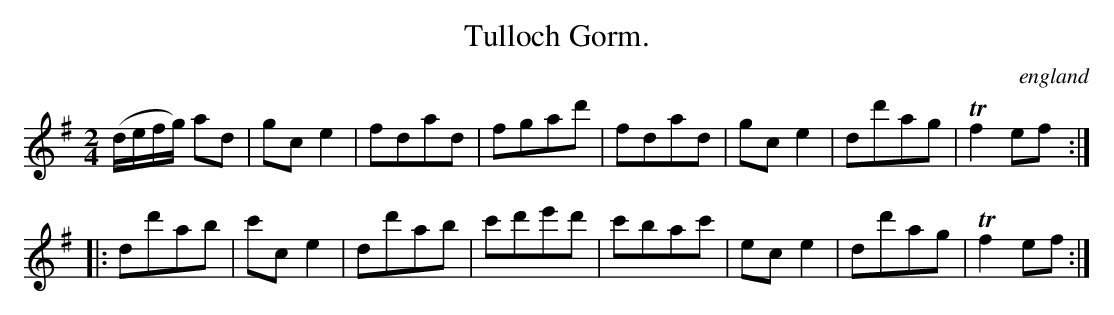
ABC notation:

X:1
T:Tulloch Gorm.
O:england
M:2/4
L:1/8
K:EMin
(d/e/f/g/) ad|gc  e2|fdad |fgad'   |fdad  |gc e2|dd'ag|Tf2 ef::
dd'ab       |c'c e2|dd'ab|c'd'e'd'|c'bac'|ec e2|dd'ag|Tf2 ef:|
